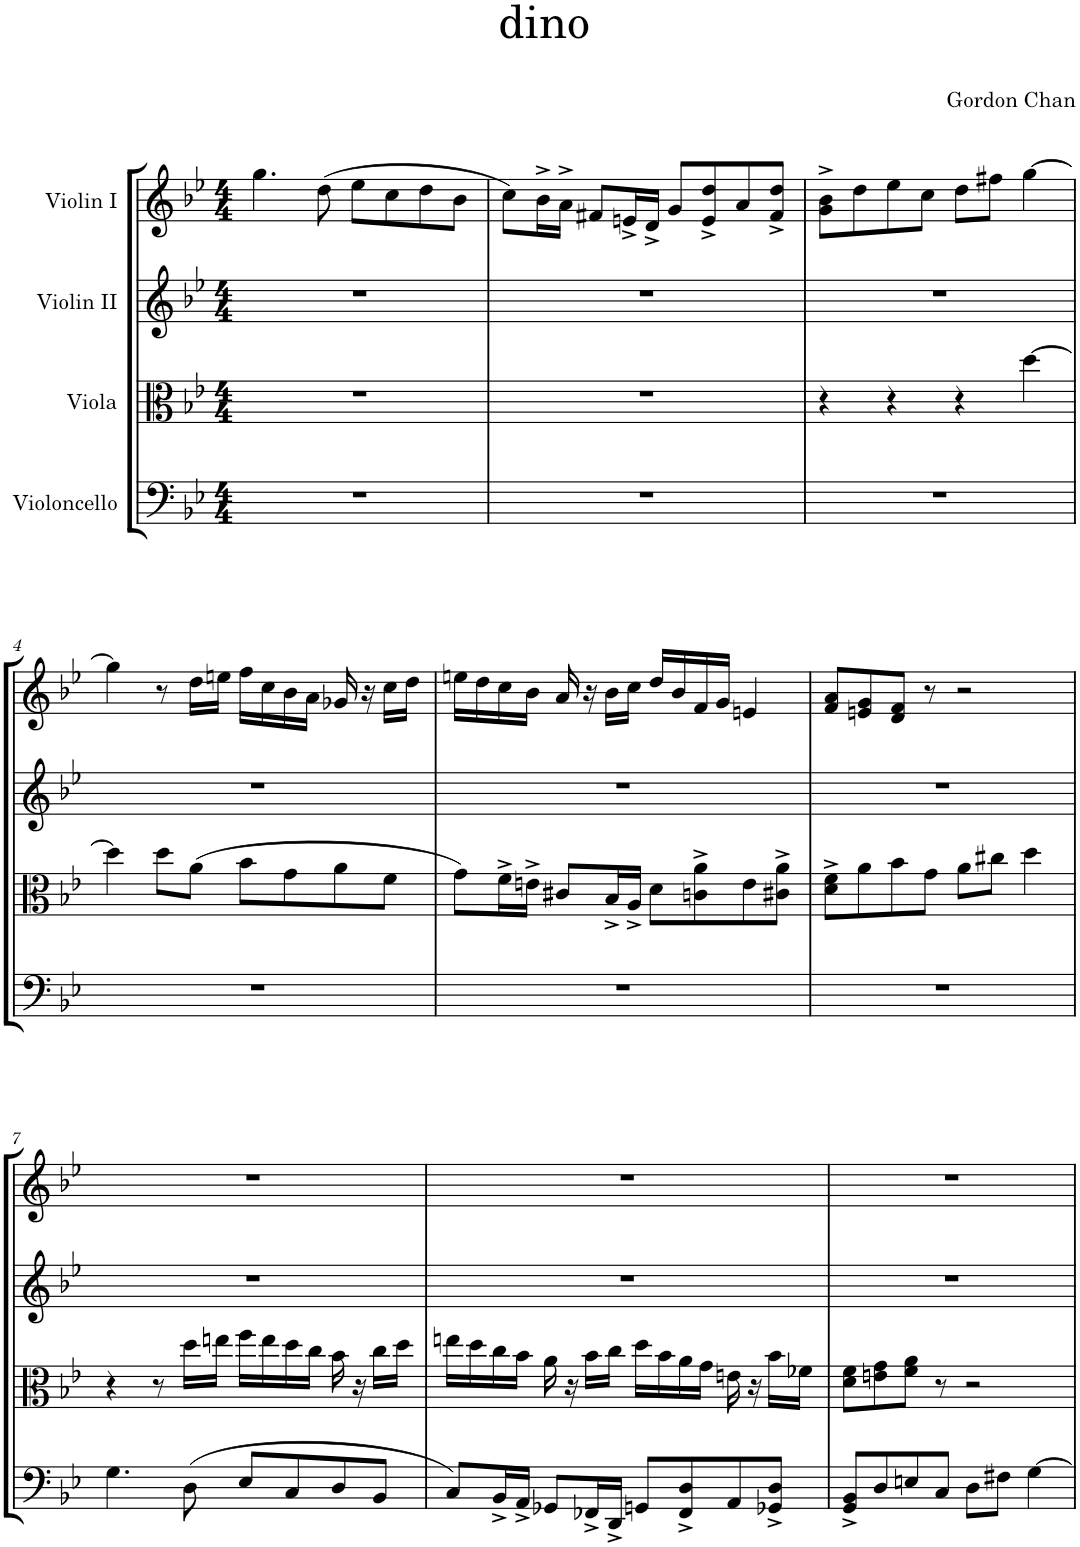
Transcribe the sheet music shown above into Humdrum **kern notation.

**kern	**kern	**kern	**kern
*part4	*part3	*part2	*part1
*staff4	*staff3	*staff2	*staff1
*I"Violoncello	*I"Viola	*I"Violin II	*I"Violin I
*I'Vc	*I'Vla	*I'Vln	*I'Vln
*clefF4	*clefC3	*clefG2	*clefG2
*k[b-e-]	*k[b-e-]	*k[b-e-]	*k[b-e-]
*M4/4	*M4/4	*M4/4	*M4/4
=1	=1	=1	=1
1r	1r	1r	4.gg\
.	.	.	(8dd\
.	.	.	8ee-\L
.	.	.	8cc\
.	.	.	8dd\
.	.	.	8b-\J
=2	=2	=2	=2
1r	1r	1r	8cc\L)
.	.	.	16b-^\L
.	.	.	16a^\JJ
.	.	.	8f#X/L
.	.	.	16en^/L
.	.	.	16d^/JJ
.	.	.	8g/L
.	.	.	8e/^ 8dd/^
.	.	.	8a/
.	.	.	8f#/^ 8dd/^J
=3	=3	=3	=3
1r	4r	1r	8g\^ 8b-\^L
.	.	.	8dd\
.	4r	.	8ee-\
.	.	.	8cc\J
.	4r	.	8dd\L
.	.	.	8ff#X\J
.	[4dd\	.	[4gg\
!!LO:LB:g=z
=4	=4	=4	=4
1r	4dd\]	1r	4gg\]
.	8dd\L	.	8r
.	(8a\J	.	16dd\LL
.	.	.	16een\JJ
.	8b-\L	.	16ff\LL
.	.	.	16cc\
.	8g\	.	16b-\
.	.	.	16a\JJ
.	8a\	.	16g-X/
.	.	.	16r
.	8f\J	.	16cc\LL
.	.	.	16dd\JJ
=5	=5	=5	=5
1r	8g\L)	1r	16een\LL
.	.	.	16dd\
.	16f^\L	.	16cc\
.	16en^\JJ	.	16b-\JJ
.	8c#X/L	.	16a/
.	.	.	16r
.	16B-^/L	.	16b-\LL
.	16A^/JJ	.	16cc\JJ
.	8d\L	.	16dd/LL
.	.	.	16b-/
.	8cn\^ 8a\^	.	16f/
.	.	.	16g/JJ
.	8e\	.	4en/
.	8c#X\^ 8a\^J	.	.
=6	=6	=6	=6
1r	8d\^ 8f\^L	1r	8f/ 8a/L
.	8a\	.	8en/ 8g/
.	8b-\	.	8d/ 8f/J
.	8g\J	.	8r
.	8a\L	.	2r
.	8cc#X\J	.	.
.	4dd\	.	.
!!LO:LB:g=z
=7	=7	=7	=7
4.G\	4r	1r	1r
.	8r	.	.
(8D\	16dd\LL	.	.
.	16een\JJ	.	.
8E-/L	16ff\LL	.	.
.	16ee\	.	.
8C/	16dd\	.	.
.	16cc\JJ	.	.
8D/	16b-\	.	.
.	16r	.	.
8BB-/J	16cc\LL	.	.
.	16dd\JJ	.	.
=8	=8	=8	=8
8C/L)	16een\LL	1r	1r
.	16dd\	.	.
16BB-^/L	16cc\	.	.
16AA^/JJ	16b-\JJ	.	.
8GG-X/L	16a\	.	.
.	16r	.	.
16FF-X^/L	16b-\LL	.	.
16DD^/JJ	16cc\JJ	.	.
8GGn/L	16dd\LL	.	.
.	16b-\	.	.
8FF-/^ 8D/^	16a\	.	.
.	16g\JJ	.	.
8AA/	16en\	.	.
.	16r	.	.
8GG-X/^ 8D/^J	16b-\LL	.	.
.	16f-X\JJ	.	.
=9	=9	=9	=9
8GG/^ 8BB-/^L	8d\ 8f\L	1r	1r
8D/	8en\ 8g\	.	.
8En/	8f\ 8a\J	.	.
8C/J	8r	.	.
8D\L	2r	.	.
8F#X\J	.	.	.
[4G\	.	.	.
=	=	=	=
*-	*-	*-	*-
